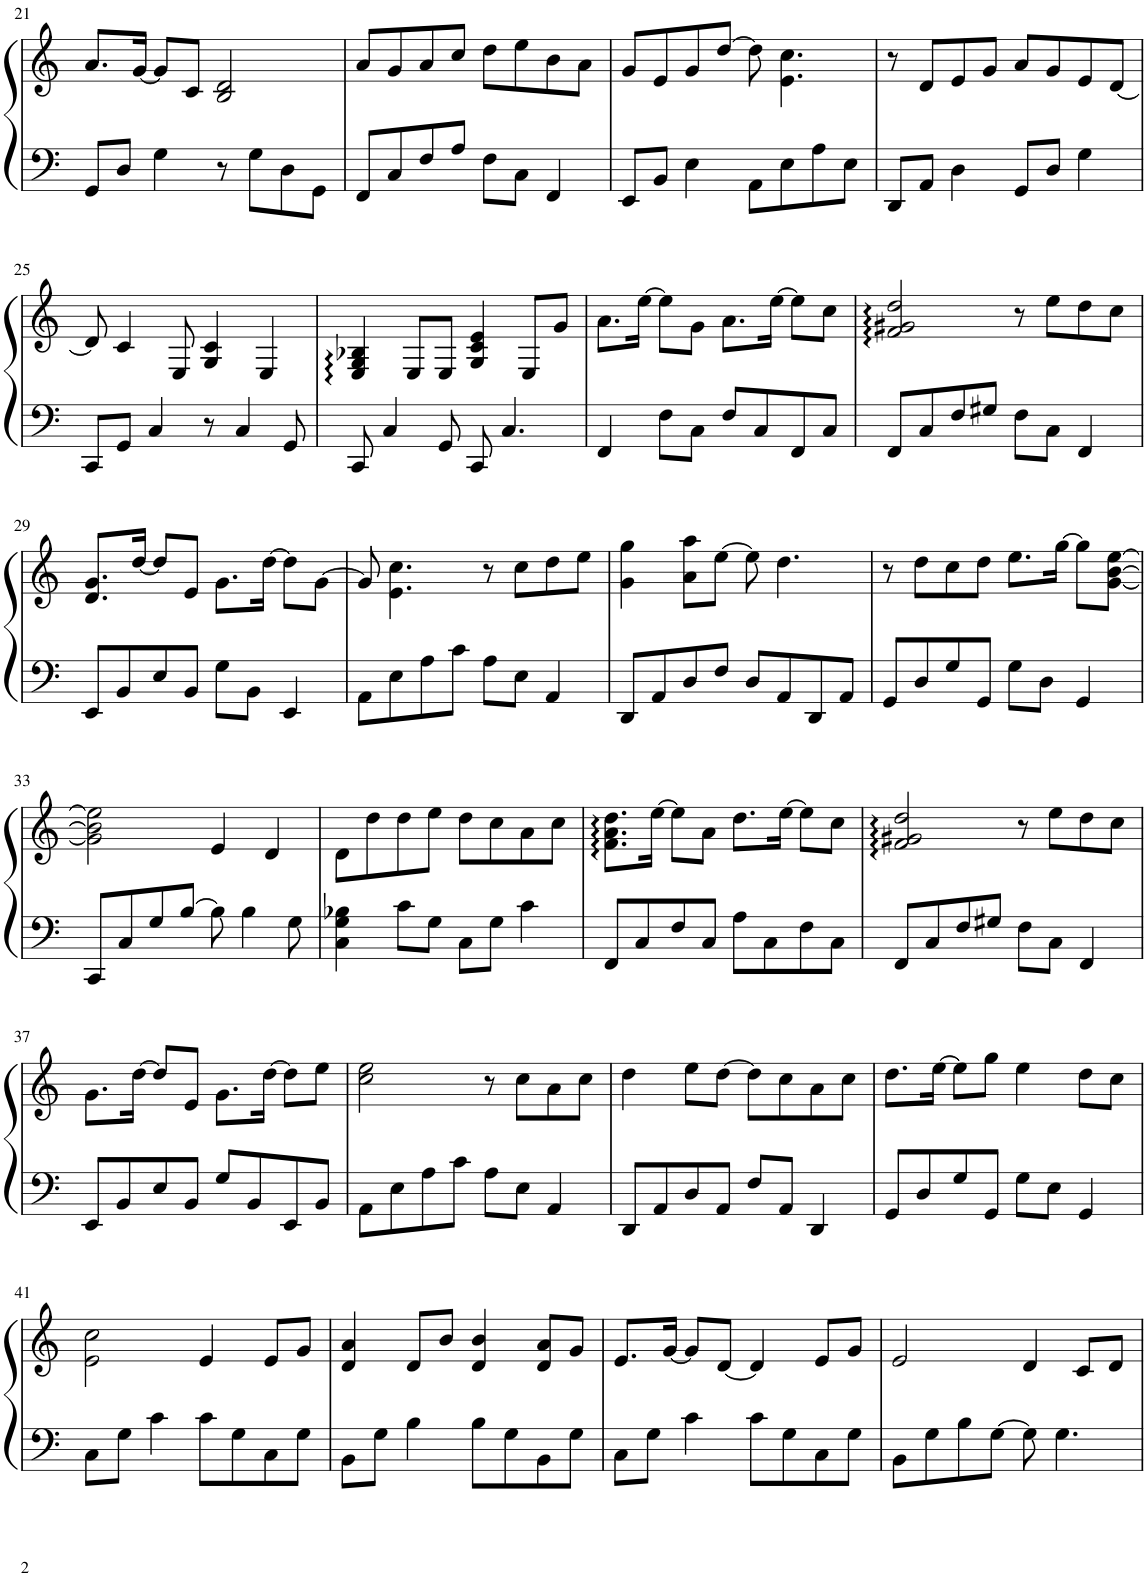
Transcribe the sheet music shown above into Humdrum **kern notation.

**kern	**kern
*part1	*part1
*staff2	*staff1
*I"Piano	*
*I'Pno.	*
!!LO:PB:g=z
*clefF4	*clefG2
*k[]	*k[]
*M4/4	*M4/4
=21	=21
8GG/L	8.a/L
8D/J	.
.	[16g/Jk
4G\	8g/L]
.	8c/J
8r	2B/ 2d/
8G\L	.
8D\	.
8GG\J	.
=22	=22
8FF/L	8a/L
8C/	8g/
8F/	8a/
8A/J	8cc/J
8F\L	8dd\L
8C\J	8ee\
4FF/	8b\
.	8a\J
=23	=23
8EE/L	8g/L
8BB/J	8e/
4E\	8g/
.	[8dd/J
8AA\L	8dd\]
8E\	4.e\ 4.cc\
8A\	.
8E\J	.
=24	=24
8DD/L	8r
8AA/J	8d/L
4D\	8e/
.	8g/J
8GG/L	8a/L
8D/J	8g/
4G\	8e/
.	[8d/J
!!LO:LB:g=z
=25	=25
8CC/L	8d/]
8GG/J	4c/
4C/	.
.	8E/
8r	4G/ 4c/
4C/	.
.	4E/
8GG/	.
=26	=26
8CC/	4E/ 4G/ 4B-X/
4C/	.
.	8E/L
8GG/	8E/J
8CC/	4G/ 4c/ 4e/
4.C/	.
.	8E/L
.	8g/J
=27	=27
4FF/	8.a\L
.	[16ee\Jk
8F\L	8ee\L]
8C\J	8g\J
8F/L	8.a\L
8C/	.
.	[16ee\Jk
8FF/	8ee\L]
8C/J	8cc\J
=28	=28
8FF/L	2f/ 2g#X/ 2dd/
8C/	.
8F/	.
8G#X/J	.
8F\L	8r
8C\J	8ee\L
4FF/	8dd\
.	8cc\J
!!LO:LB:g=z
=29	=29
8EE/L	8.d/ 8.g/L
8BB/	.
.	[16dd/Jk
8E/	8dd/L]
8BB/J	8e/J
8G\L	8.g\L
8BB\J	.
.	[16dd\Jk
4EE/	8dd\L]
.	[8g\J
=30	=30
8AA\L	8g/]
8E\	4.e\ 4.cc\
8A\	.
8c\J	.
8A\L	8r
8E\J	8cc\L
4AA/	8dd\
.	8ee\J
=31	=31
8DD/L	4g\ 4gg\
8AA/	.
8D/	8a\ 8aa\L
8F/J	[8ee\J
8D/L	8ee\]
8AA/	4.dd\
8DD/	.
8AA/J	.
=32	=32
8GG/L	8r
8D/	8dd\L
8G/	8cc\
8GG/J	8dd\J
8G\L	8.ee\L
8D\J	.
.	[16gg\Jk
4GG/	8gg\L]
.	[8g\ [8b\ [8ee\J
!!LO:LB:g=z
=33	=33
8CC/L	2g\] 2b\] 2ee\]
8C/	.
8G/	.
[8B/J	.
8B\]	4e/
4B\	.
.	4d/
8G\	.
=34	=34
4C\ 4G\ 4B-X\	8d\L
.	8dd\
8c\L	8dd\
8G\J	8ee\J
8C\L	8dd\L
8G\J	8cc\
4c\	8a\
.	8cc\J
=35	=35
8FF/L	8.f\ 8.a\ 8.dd\L
8C/	.
.	[16ee\Jk
8F/	8ee\L]
8C/J	8a\J
8A\L	8.dd\L
8C\	.
.	[16ee\Jk
8F\	8ee\L]
8C\J	8cc\J
=36	=36
8FF/L	2f/ 2g#X/ 2dd/
8C/	.
8F/	.
8G#X/J	.
8F\L	8r
8C\J	8ee\L
4FF/	8dd\
.	8cc\J
!!LO:LB:g=z
=37	=37
8EE/L	8.g\L
8BB/	.
.	[16dd\Jk
8E/	8dd/L]
8BB/J	8e/J
8G/L	8.g\L
8BB/	.
.	[16dd\Jk
8EE/	8dd\L]
8BB/J	8ee\J
=38	=38
8AA\L	2cc\ 2ee\
8E\	.
8A\	.
8c\J	.
8A\L	8r
8E\J	8cc\L
4AA/	8a\
.	8cc\J
=39	=39
8DD/L	4dd\
8AA/	.
8D/	8ee\L
8AA/J	[8dd\J
8F/L	8dd\L]
8AA/J	8cc\
4DD/	8a\
.	8cc\J
=40	=40
8GG/L	8.dd\L
8D/	.
.	[16ee\Jk
8G/	8ee\L]
8GG/J	8gg\J
8G\L	4ee\
8E\J	.
4GG/	8dd\L
.	8cc\J
!!LO:LB:g=z
=41	=41
8C\L	2e\ 2cc\
8G\J	.
4c\	.
8c\L	4e/
8G\	.
8C\	8e/L
8G\J	8g/J
=42	=42
8BB\L	4d/ 4a/
8G\J	.
4B\	8d/L
.	8b/J
8B\L	4d/ 4b/
8G\	.
8BB\	8d/ 8a/L
8G\J	8g/J
=43	=43
8C\L	8.e/L
8G\J	.
.	[16g/Jk
4c\	8g/L]
.	[8d/J
8c\L	4d/]
8G\	.
8C\	8e/L
8G\J	8g/J
=44	=44
8BB\L	2e/
8G\	.
8B\	.
[8G\J	.
8G\]	4d/
4.G\	.
.	8c/L
.	8d/J
=	=
*-	*-
